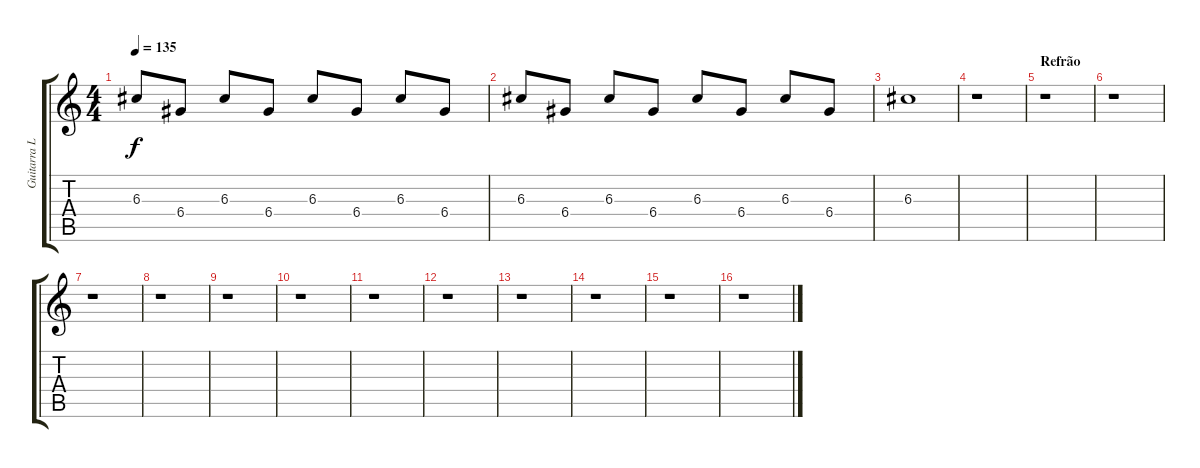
\track ("Guitarra Limpa | Luis Felipe" "Guitarra L") {instrument electricguitarclean}
\staff {score tabs}
\tuning (E4 B3 G3 D3 A2 E2) {hide}
\ts (4 4)
\tempo 135
\clef g2
\ks c
6.3.8{dy f} 6.4.8 6.3.8 6.4.8 6.3.8 6.4.8 6.3.8 6.4.8 |
6.3.8 6.4.8 6.3.8 6.4.8 6.3.8 6.4.8 6.3.8 6.4.8 |
6.3.1 |
r.1 |
\section ("" "Refrão")
r.1 |
r.1 |
r.1 |
r.1 |
r.1 |
r.1 |
r.1 |
r.1 |
r.1 |
r.1 |
r.1 |
r.1
